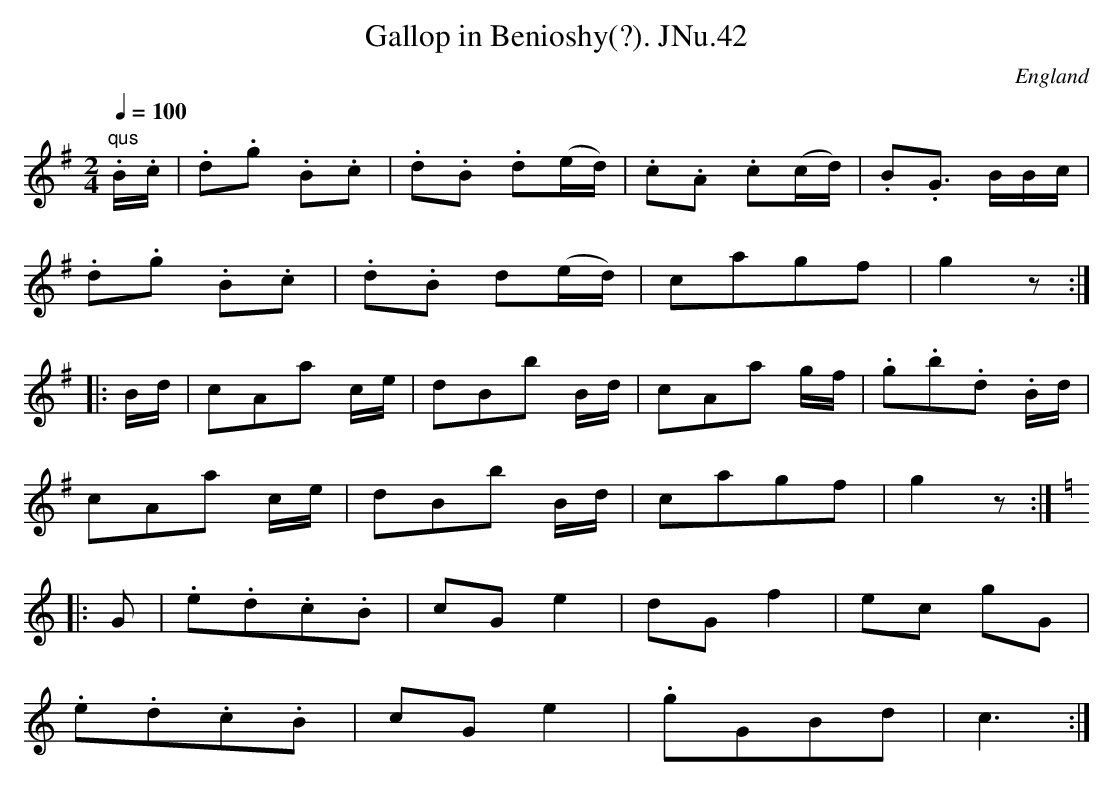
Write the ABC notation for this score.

X:1
T:Gallop in Benioshy(?). JNu.42
L:1/8
M:2/4
O:England
Q:1/4=100
K:G
"qus".B/.c/|.d.g .B.c|.d.B .d(e/d/)|.c.A .c(c/d/)|.B.G >BB/c/|!
.d.g .B.c|.d.B d(e/d/)|cagf|g2z:|!
|:B/d/|cAa c/e/|dBb B/d/|cAa g/f/|.g.b.d. B/d/|!
cAa c/e/|dBb B/d/|cagf|g2z:|!
K:C
|:G|.e.d.c.B|cG">"e2|dG">"f2|ec gG|!
.e.d.c.B|cG">"e2|.gGBd|c3:|
